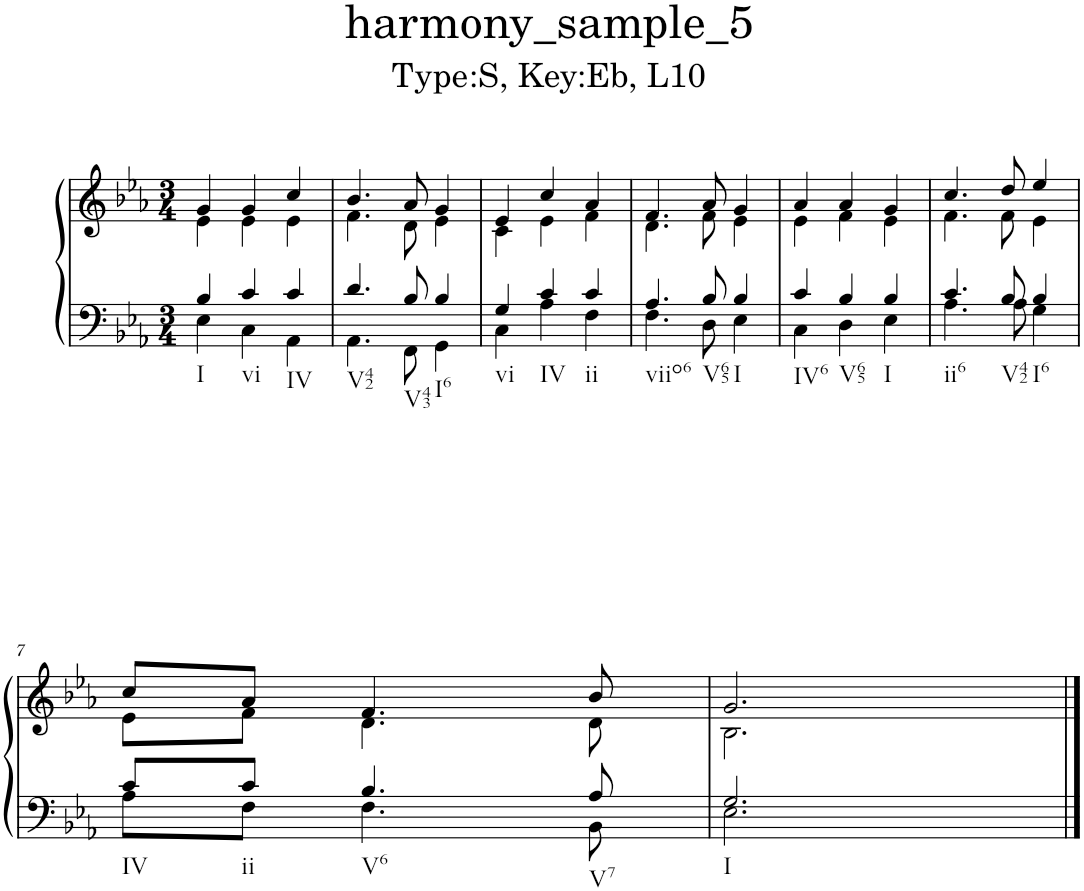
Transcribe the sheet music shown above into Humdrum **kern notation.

**kern	**kern
*part1	*part1
*staff2	*staff1
*I"鋼琴	*
*clefF4	*clefG2
*k[b-e-a-]	*k[b-e-a-]
*M3/4	*M3/4
=1	=1
*^	*^
!LO:TX:b:t=I	!	!	!
4B-/	4E-\	4g/	4e-\
!LO:TX:b:t=vi	!	!	!
4c/	4C\	4g/	4e-\
!LO:TX:b:t=IV	!	!	!
4c/	4AA-\	4cc/	4e-\
=2	=2	=2	=2
!LO:TX:b:t=V42	!	!	!
4.d/	4.AA-\	4.b-/	4.f\
!LO:TX:b:t=V43	!	!	!
8B-/	8FF\	8a-/	8d\
!LO:TX:b:t=I6	!	!	!
4B-/	4GG\	4g/	4e-\
=3	=3	=3	=3
!LO:TX:b:t=vi	!	!	!
4G/	4C\	4e-/	4c\
!LO:TX:b:t=IV	!	!	!
4c/	4A-\	4cc/	4e-\
!LO:TX:b:t=ii	!	!	!
4c/	4F\	4a-/	4f\
=4	=4	=4	=4
!LO:TX:b:t=viio6	!	!	!
4.A-/	4.F\	4.f/	4.d\
!LO:TX:b:t=V65	!	!	!
8B-/	8D\	8a-/	8f\
!LO:TX:b:t=I	!	!	!
4B-/	4E-\	4g/	4e-\
=5	=5	=5	=5
!LO:TX:b:t=IV6	!	!	!
4c/	4C\	4a-/	4e-\
!LO:TX:b:t=V65	!	!	!
4B-/	4D\	4a-/	4f\
!LO:TX:b:t=I	!	!	!
4B-/	4E-\	4g/	4e-\
=6	=6	=6	=6
!LO:TX:b:t=ii6	!	!	!
4.c/	4.A-\	4.cc/	4.f\
!LO:TX:b:t=V42	!	!	!
8B-/	8A-\	8dd/	8f\
!LO:TX:b:t=I6	!	!	!
4B-/	4G\	4ee-/	4e-\
!!LO:LB:g=z	!!
=7	=7	=7	=7
!LO:TX:b:t=IV	!	!	!
8c/L	8A-\L	8cc/L	8e-\L
!LO:TX:b:t=ii	!	!	!
8c/J	8F\J	8a-/J	8f\J
!LO:TX:b:t=V6	!	!	!
4.B-/	4.F\	4.f/	4.d\
!LO:TX:b:t=V7	!	!	!
8A-/	8BB-\	8b-/	8d\
=8	=8	=8	=8
!LO:TX:b:t=I	!	!	!
2.G/	2.E-\	2.g/	2.B-\
*v	*v	*	*
*	*v	*v
==	==
*-	*-
